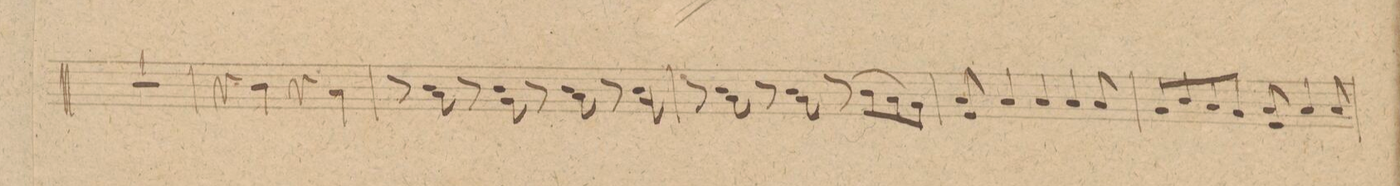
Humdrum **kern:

**kern	**dynam
*I"Violino IIdo	*
*clefG2	*
*k[f#c#g#]	*
*met(c|)	*
*M2/2	*
1r	.
=14	=14
4r	.
4b\	.
4r	.
4a\	.
=15	=15
8r	.
8b 8a\	.
8r	.
8b 8g#\	.
8r	.
8b 8a\	.
8r	.
8b 8g#\	.
=16	=16
8r	.
8b 8a\	.
8r	.
8b 8a\	.
8r	.
(8b\L	.
8a\	.
8g#\J)	.
=17	=17
8a 8e/	.
4a/	.
4a/	.
4a/	.
8a/	.
=18	=18
8g#/L	.
8b/	.
8a/	.
8g#/J	.
8a 8e/	.
4a/	.
8a/	.
=19	=19
*-	*-
